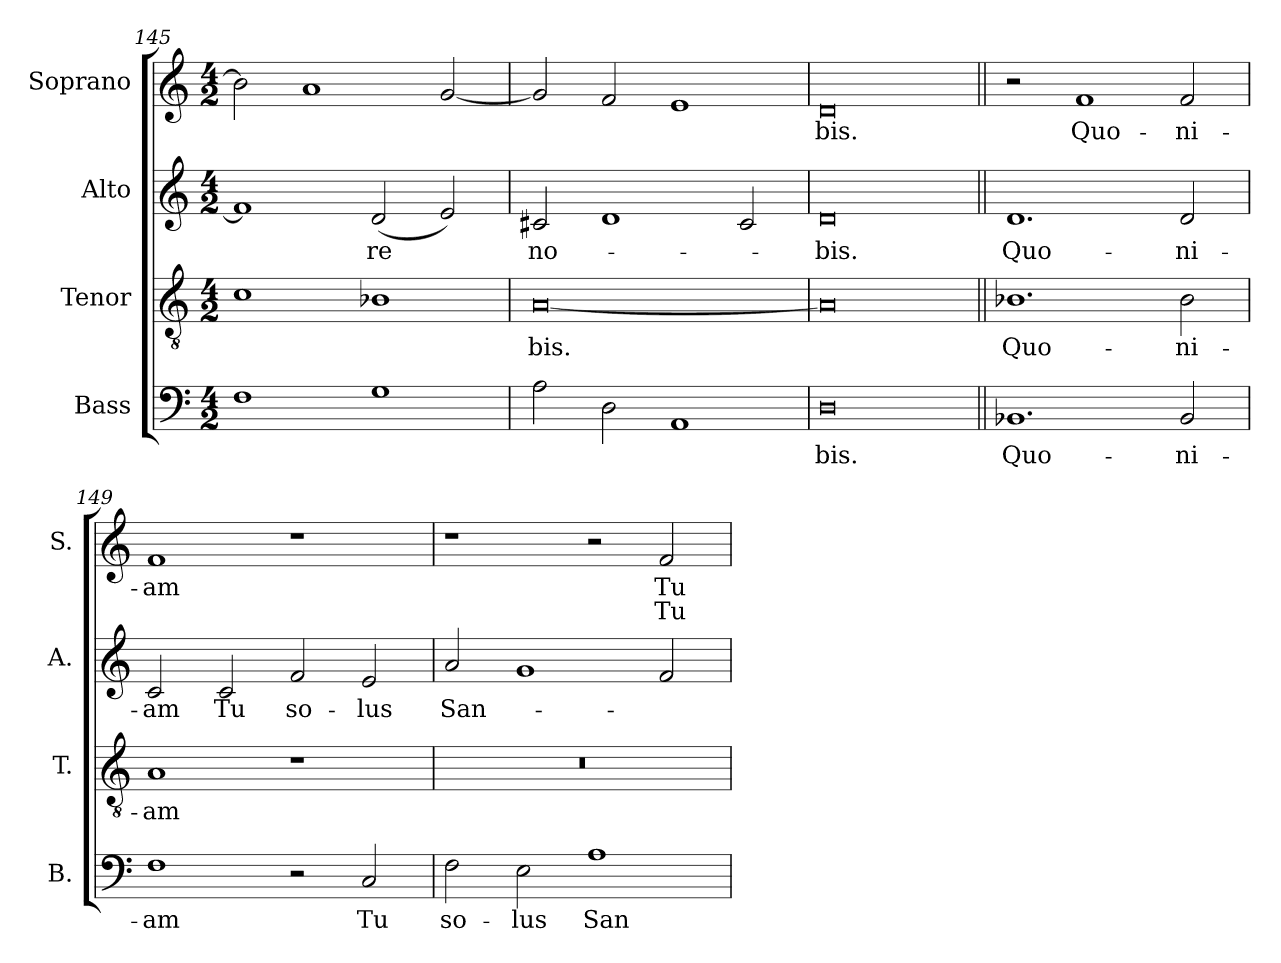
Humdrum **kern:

**kern	**text	**kern	**text	**kern	**text	**kern	**text	**text
*part4	*part4	*part3	*part3	*part2	*part2	*part1	*part1	*part1
*staff4	*staff4	*staff3	*staff3	*staff2	*staff2	*staff1	*staff1	*staff1
*I"Bass	*	*I"Tenor	*	*I"Alto	*	*I"Soprano	*	*
*I'B.	*	*I'T.	*	*I'A.	*	*I'S.	*	*
*clefF4	*	*clefGv2	*	*clefG2	*	*clefG2	*	*
*	*	*ITrd7c12	*	*	*	*	*	*
*k[]	*	*k[]	*	*k[]	*	*k[]	*	*
*C:	*	*C:	*	*C:	*	*C:	*	*
*M4/2	*	*M4/2	*	*M4/2	*	*M4/2	*	*
=145	=145	=145	=145	=145	=145	=145	=145	=145
1Fi	.	1Ci	.	1fi]	.	2b-i\]	.	.
.	.	.	.	.	.	1ai	.	.
!	!	!	!	!	!LO:LY:b:color=#000000	!	!	!
1Gi	.	1BB-Xi	.	(2di/	-re	.	.	.
.	.	.	.	2ei/)	.	[2gi/	.	.
=146	=146	=146	=146	=146	=146	=146	=146	=146
!	!	!	!LO:LY:b:color=#000000	!	!	!	!	!
!	!	!	!	!	!LO:LY:b:color=#000000	!	!	!
2Ai\	.	[0AAi	-bis.	2c#Xi/	no-	2gi/]	.	.
2Di\	.	.	.	1di	.	2fi/	.	.
1AAi	.	.	.	.	.	1ei	.	.
.	.	.	.	2c#i/	.	.	.	.
=147	=147	=147	=147	=147	=147	=147	=147	=147
!	!LO:LY:b:color=#000000	!	!	!	!	!	!	!
!	!	!	!	!	!LO:LY:b:color=#000000	!	!	!
!	!	!	!	!	!	!	!LO:LY:b:color=#000000	!
0Di	-bis.	0AAi]	.	0di	-bis.	0di	-bis.	.
!!LO:LB:g=z
=148||	=148||	=148||	=148||	=148||	=148||	=148||	=148||	=148||
!	!LO:LY:b:color=#000000	!	!	!	!	!	!	!
!	!	!	!LO:LY:b:color=#000000	!	!	!	!	!
!	!	!	!	!	!LO:LY:b:color=#000000	!	!	!
1.BB-Xi	Quo-	1.BB-Xi	Quo-	1.di	Quo-	2r	.	.
!	!	!	!	!	!	!	!LO:LY:b:color=#000000	!
.	.	.	.	.	.	1fi	Quo-	.
!	!LO:LY:b:color=#000000	!	!	!	!	!	!	!
!	!	!	!LO:LY:b:color=#000000	!	!	!	!	!
!	!	!	!	!	!LO:LY:b:color=#000000	!	!	!
!	!	!	!	!	!	!	!LO:LY:b:color=#000000	!
2BB-i/	-ni-	2BB-i\	-ni-	2di/	-ni-	2fi/	-ni-	.
=149	=149	=149	=149	=149	=149	=149	=149	=149
!	!LO:LY:b:color=#000000	!	!	!	!	!	!	!
!	!	!	!LO:LY:b:color=#000000	!	!	!	!	!
!	!	!	!	!	!LO:LY:b:color=#000000	!	!	!
!	!	!	!	!	!	!	!LO:LY:b:color=#000000	!
1Fi	-am	1AAi	-am	2ci/	-am	1fi	-am	.
!	!	!	!	!	!LO:LY:b:color=#000000	!	!	!
.	.	.	.	2ci/	Tu	.	.	.
!	!	!	!	!	!LO:LY:b:color=#000000	!	!	!
2r	.	1r	.	2fi/	so-	1r	.	.
!	!LO:LY:b:color=#000000	!	!	!	!	!	!	!
!	!	!	!	!	!LO:LY:b:color=#000000	!	!	!
2Ci/	Tu	.	.	2ei/	-lus	.	.	.
=150	=150	=150	=150	=150	=150	=150	=150	=150
!	!LO:LY:b:color=#000000	!LO:N:vis=1	!	!	!	!	!	!
!	!	!	!	!	!LO:LY:b:color=#000000	!	!	!
2Fi\	so-	0r	.	2ai/	San-	1r	.	.
!	!LO:LY:b:color=#000000	!	!	!	!	!	!	!
2Ei\	-lus	.	.	1gi	.	.	.	.
!	!LO:LY:b:color=#000000	!	!	!	!	!	!	!
1Ai	San-	.	.	.	.	2r	.	.
!	!	!	!	!	!	!	!LO:LY:b:color=#000000	!LO:LY:b:color=#000000
.	.	.	.	2fi/	.	2fi/	Tu	Tu
=	=	=	=	=	=	=	=	=
*-	*-	*-	*-	*-	*-	*-	*-	*-
